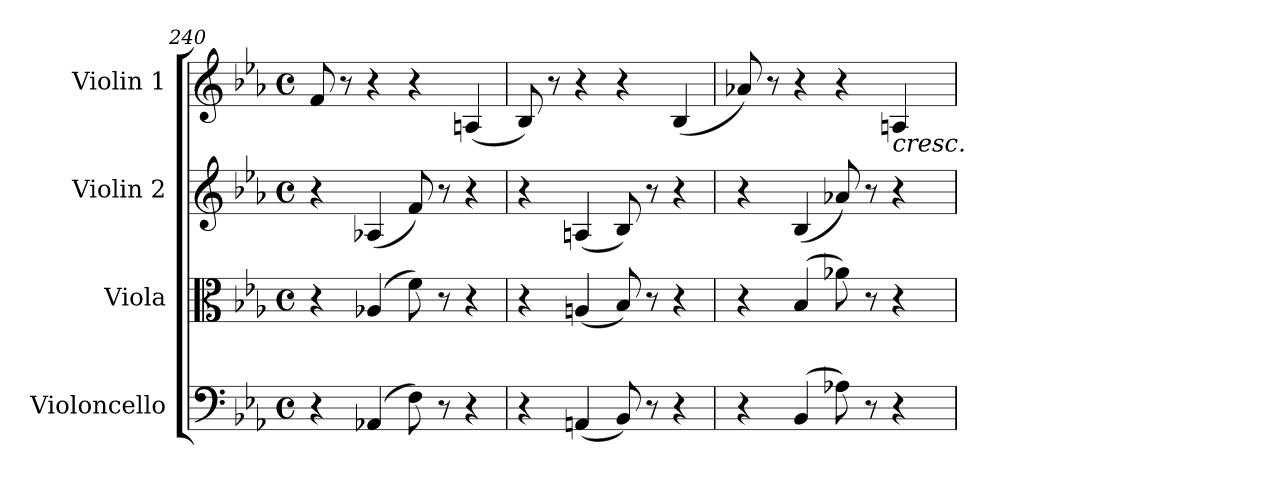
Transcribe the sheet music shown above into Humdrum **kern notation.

**kern	**kern	**kern	**kern
*part4	*part3	*part2	*part1
*staff4	*staff3	*staff2	*staff1
*I"Violoncello	*I"Viola	*I"Violin 2	*I"Violin 1
*I'Vc	*I'Vla	*I'Vln	*I'Vln
*clefF4	*clefC3	*clefG2	*clefG2
*k[b-e-a-]	*k[b-e-a-]	*k[b-e-a-]	*k[b-e-a-]
*M4/4	*M4/4	*M4/4	*M4/4
*met(c)	*met(c)	*met(c)	*met(c)
=240	=240	=240	=240
4r	4r	4r	8f/
.	.	.	8r
(4AA-X/	(4A-X/	(4A-X/	4r
8F\)	8f\)	8f/)	4r
8r	8r	8r	.
4r	4r	4r	(4An/
=241	=241	=241	=241
4r	4r	4r	8B-/)
.	.	.	8r
(4AAn/	(4An/	(4An/	4r
8BB-/)	8B-/)	8B-/)	4r
8r	8r	8r	.
4r	4r	4r	(4B-/
!!LO:LB:g=z
=242	=242	=242	=242
4r	4r	4r	8a-X/)
.	.	.	8r
(4BB-/	(4B-/	(4B-/	4r
8A-X\)	8a-X\)	8a-X/)	4r
8r	8r	8r	.
!	!	!	!LO:TX:b:i:t=cresc.
4r	4r	4r	4An/
=	=	=	=
*-	*-	*-	*-
